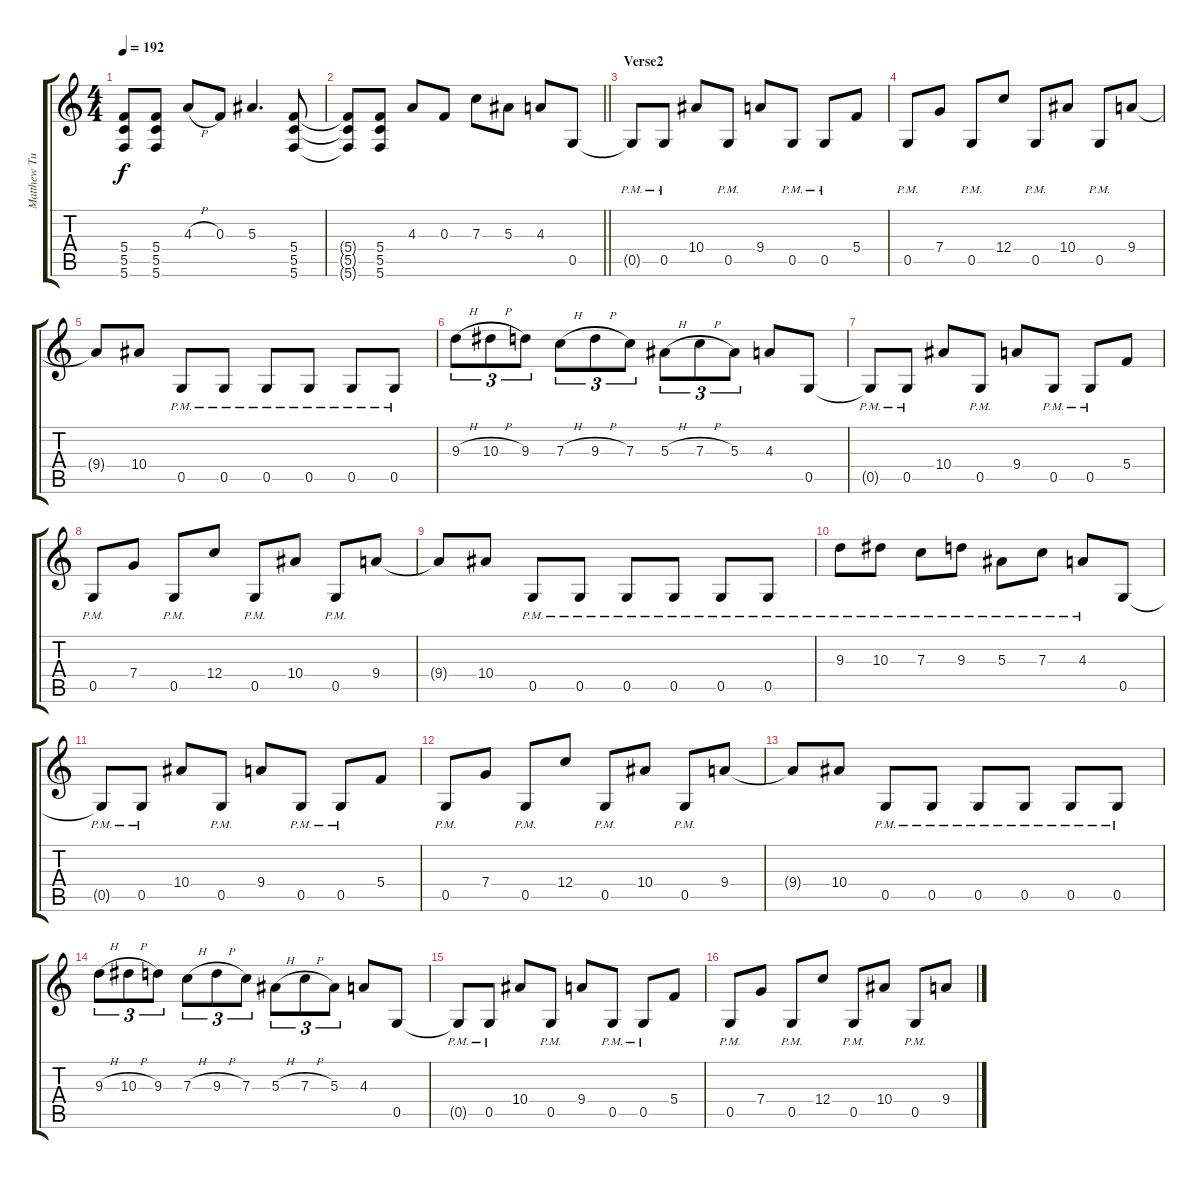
\track ("Matthew Tuck" "Matthew Tu") {instrument overdrivenguitar}
\staff {score tabs}
\tuning (D4 A3 F3 C3 G2 C2) {hide}
\ts (4 4)
\tempo 192
\clef g2
\ks c
(5.4{t} 5.5{t} 5.6{t}).8{dy f} (5.4 5.5 5.6).8 4.3{h}.8 0.3.8 5.3.4{d} (5.4 5.5 5.6).8 |
\barLineRight lightlight
(5.4{t} 5.5{t} 5.6{t}).8 (5.4 5.5 5.6).8 4.3.8 0.3.8 7.3.8 5.3.8 4.3.8 0.5.8 |
\section ("" "Verse2")
0.5{pm t}.8 0.5{pm}.8 10.4.8 0.5{pm}.8 9.4.8 0.5{pm}.8 0.5{pm}.8 5.4.8 |
0.5{pm}.8 7.4.8 0.5{pm}.8 12.4.8 0.5{pm}.8 10.4.8 0.5{pm}.8 9.4.8 |
9.4{t}.8 10.4.8 0.5{pm}.8 0.5{pm}.8 0.5{pm}.8 0.5{pm}.8 0.5{pm}.8 0.5{pm}.8 |
9.3{h}.8{tu (3 2)} 10.3{h}.8{tu (3 2)} 9.3.8{tu (3 2)} 7.3{h}.8{tu (3 2)} 9.3{h}.8{tu (3 2)} 7.3.8{tu (3 2)} 5.3{h}.8{tu (3 2)} 7.3{h}.8{tu (3 2)} 5.3.8{tu (3 2)} 4.3.8 0.5.8 |
0.5{pm t}.8 0.5{pm}.8 10.4.8 0.5{pm}.8 9.4.8 0.5{pm}.8 0.5{pm}.8 5.4.8 |
0.5{pm}.8 7.4.8 0.5{pm}.8 12.4.8 0.5{pm}.8 10.4.8 0.5{pm}.8 9.4.8 |
9.4{t}.8 10.4.8 0.5{pm}.8 0.5{pm}.8 0.5{pm}.8 0.5{pm}.8 0.5{pm}.8 0.5{pm}.8 |
9.3{pm}.8 10.3{pm}.8 7.3{pm}.8 9.3{pm}.8 5.3{pm}.8 7.3{pm}.8 4.3{pm}.8 0.5.8 |
0.5{pm t}.8 0.5{pm}.8 10.4.8 0.5{pm}.8 9.4.8 0.5{pm}.8 0.5{pm}.8 5.4.8 |
0.5{pm}.8 7.4.8 0.5{pm}.8 12.4.8 0.5{pm}.8 10.4.8 0.5{pm}.8 9.4.8 |
9.4{t}.8 10.4.8 0.5{pm}.8 0.5{pm}.8 0.5{pm}.8 0.5{pm}.8 0.5{pm}.8 0.5{pm}.8 |
9.3{h}.8{tu (3 2)} 10.3{h}.8{tu (3 2)} 9.3.8{tu (3 2)} 7.3{h}.8{tu (3 2)} 9.3{h}.8{tu (3 2)} 7.3.8{tu (3 2)} 5.3{h}.8{tu (3 2)} 7.3{h}.8{tu (3 2)} 5.3.8{tu (3 2)} 4.3.8 0.5.8 |
0.5{pm t}.8 0.5{pm}.8 10.4.8 0.5{pm}.8 9.4.8 0.5{pm}.8 0.5{pm}.8 5.4.8 |
0.5{pm}.8 7.4.8 0.5{pm}.8 12.4.8 0.5{pm}.8 10.4.8 0.5{pm}.8 9.4.8
